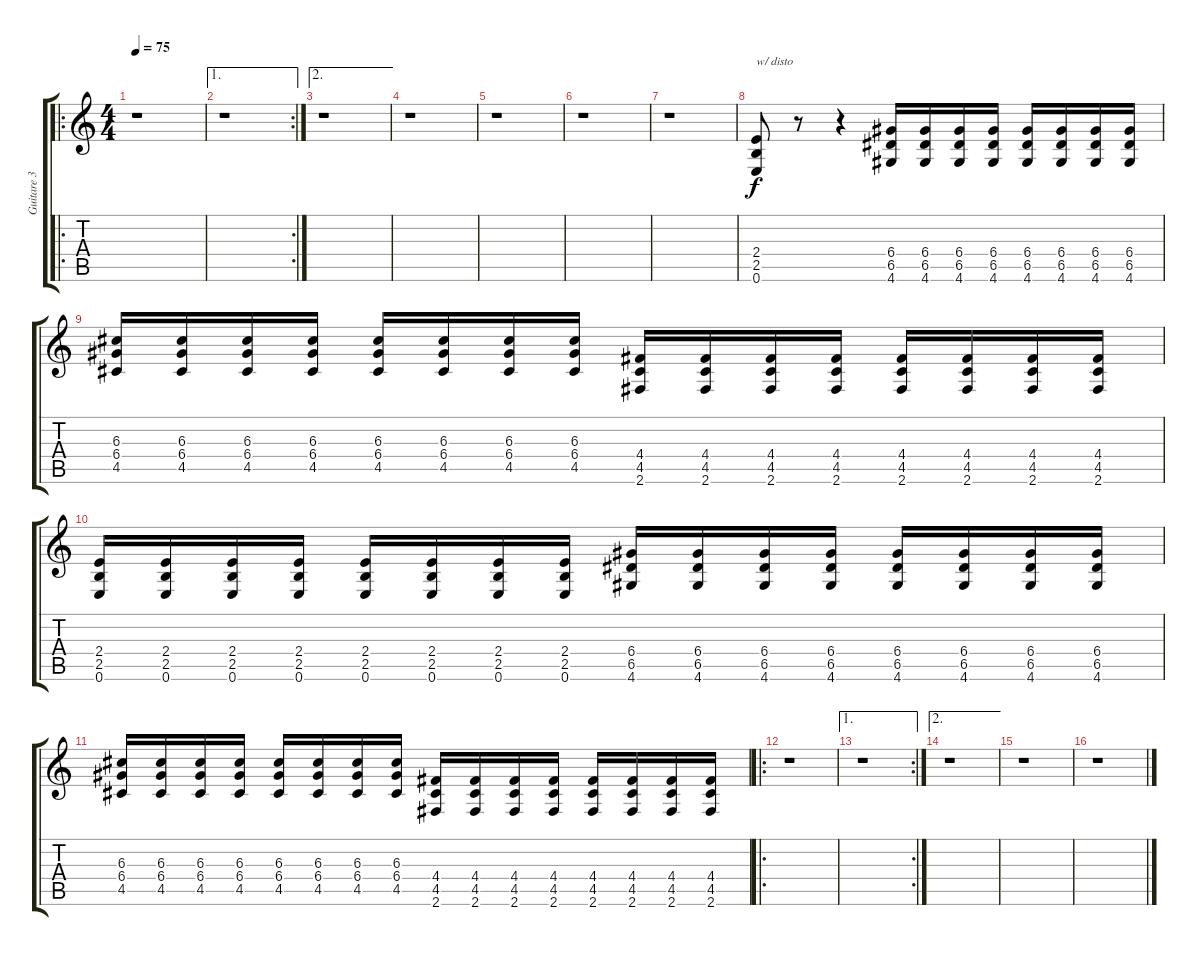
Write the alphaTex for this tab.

\track ("Guitare 3" "Guitare 3") {instrument distortionguitar}
\staff {score tabs}
\tuning (E4 B3 G3 D3 A2 E2) {hide}
\ro
\ts (4 4)
\tempo 75
\clef g2
\ks c
r.1{dy f instrument distortionguitar} |
\ae 1
\rc 2
r.1 |
\ae 2
r.1 |
r.1 |
r.1 |
r.1 |
r.1 |
(2.4 2.5 0.6).8{txt "w/ disto"} r.8 r.4 (6.4 6.5 4.6).16 (6.4 6.5 4.6).16 (6.4 6.5 4.6).16 (6.4 6.5 4.6).16 (6.4 6.5 4.6).16 (6.4 6.5 4.6).16 (6.4 6.5 4.6).16 (6.4 6.5 4.6).16 |
(6.3 6.4 4.5).16 (6.3 6.4 4.5).16 (6.3 6.4 4.5).16 (6.3 6.4 4.5).16 (6.3 6.4 4.5).16 (6.3 6.4 4.5).16 (6.3 6.4 4.5).16 (6.3 6.4 4.5).16 (4.4 4.5 2.6).16 (4.4 4.5 2.6).16 (4.4 4.5 2.6).16 (4.4 4.5 2.6).16 (4.4 4.5 2.6).16 (4.4 4.5 2.6).16 (4.4 4.5 2.6).16 (4.4 4.5 2.6).16 |
(2.4 2.5 0.6).16 (2.4 2.5 0.6).16 (2.4 2.5 0.6).16 (2.4 2.5 0.6).16 (2.4 2.5 0.6).16 (2.4 2.5 0.6).16 (2.4 2.5 0.6).16 (2.4 2.5 0.6).16 (6.4 6.5 4.6).16 (6.4 6.5 4.6).16 (6.4 6.5 4.6).16 (6.4 6.5 4.6).16 (6.4 6.5 4.6).16 (6.4 6.5 4.6).16 (6.4 6.5 4.6).16 (6.4 6.5 4.6).16 |
(6.3 6.4 4.5).16 (6.3 6.4 4.5).16 (6.3 6.4 4.5).16 (6.3 6.4 4.5).16 (6.3 6.4 4.5).16 (6.3 6.4 4.5).16 (6.3 6.4 4.5).16 (6.3 6.4 4.5).16 (4.4 4.5 2.6).16 (4.4 4.5 2.6).16 (4.4 4.5 2.6).16 (4.4 4.5 2.6).16 (4.4 4.5 2.6).16 (4.4 4.5 2.6).16 (4.4 4.5 2.6).16 (4.4 4.5 2.6).16 |
\ro
r.1 |
\ae 1
\rc 2
r.1 |
\ae 2
r.1 |
r.1 |
r.1
